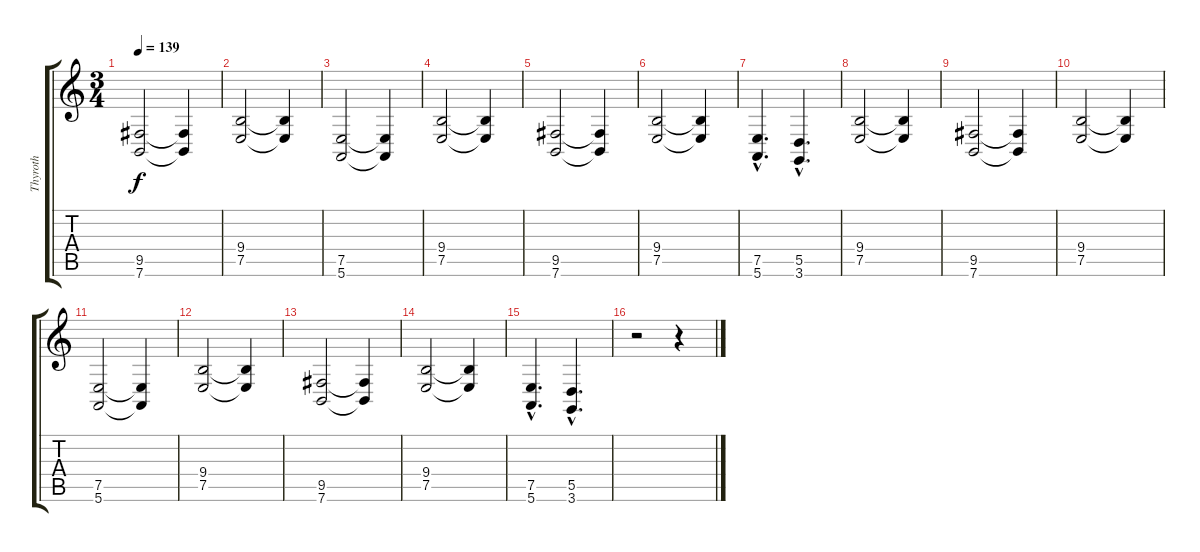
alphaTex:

\track ("Thyroth" "Thyroth") {instrument stringensemble1}
\staff {score tabs}
\tuning (E4 B3 G3 D3 A2 E2) {hide}
\ts (3 4)
\tempo 139
\clef g2
\ks c
(9.5 7.6).2{dy f} (9.5{t} 7.6{t}).4 |
(9.4 7.5).2 (9.4{t} 7.5{t}).4 |
(7.5 5.6).2 (7.5{t} 5.6{t}).4 |
(9.4 7.5).2 (9.4{t} 7.5{t}).4 |
(9.5 7.6).2 (9.5{t} 7.6{t}).4 |
(9.4 7.5).2 (9.4{t} 7.5{t}).4 |
(7.5{hac} 5.6{hac}).4{d} (5.5{hac} 3.6{hac}).4{d} |
(9.4 7.5).2 (9.4{t} 7.5{t}).4 |
(9.5 7.6).2 (9.5{t} 7.6{t}).4 |
(9.4 7.5).2 (9.4{t} 7.5{t}).4 |
(7.5 5.6).2 (7.5{t} 5.6{t}).4 |
(9.4 7.5).2 (9.4{t} 7.5{t}).4 |
(9.5 7.6).2 (9.5{t} 7.6{t}).4 |
(9.4 7.5).2 (9.4{t} 7.5{t}).4 |
(7.5{hac} 5.6{hac}).4{d} (5.5{hac} 3.6{hac}).4{d} |
r.2 r.4
